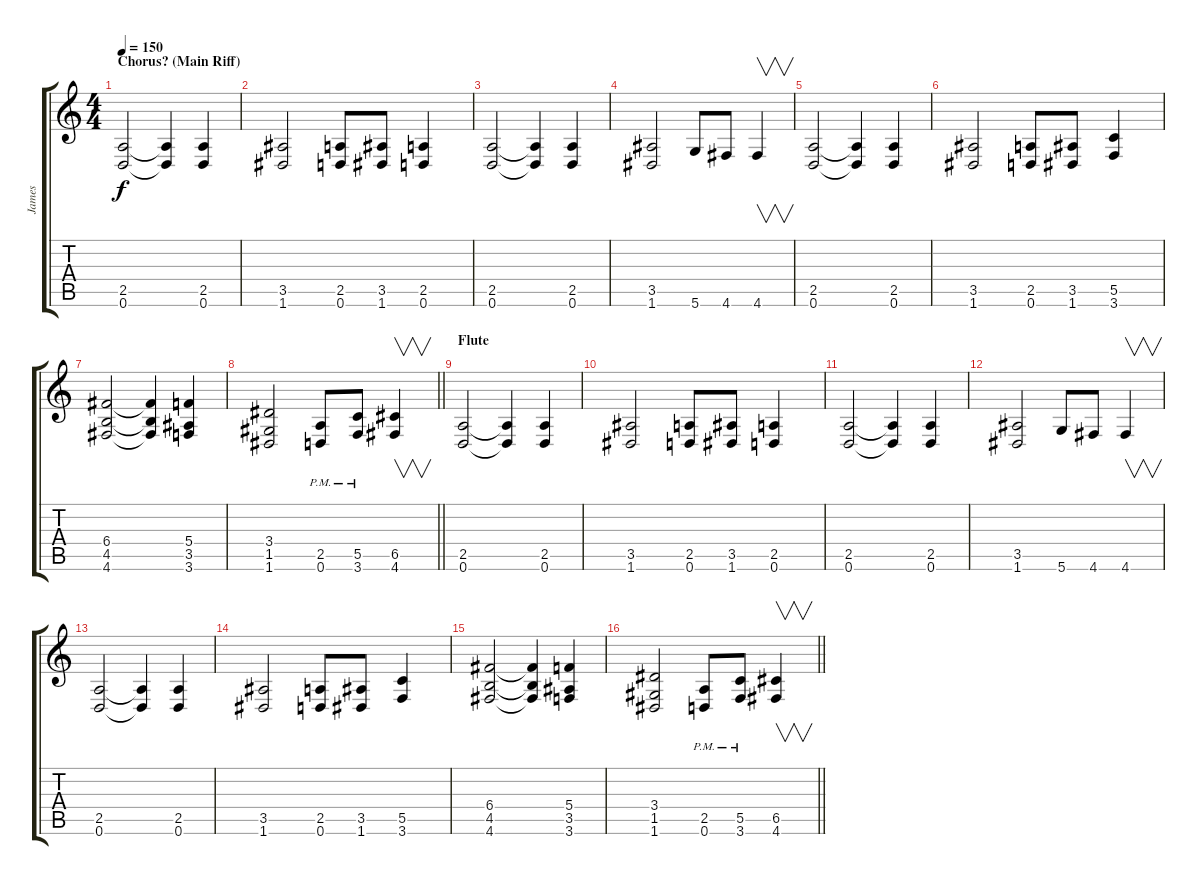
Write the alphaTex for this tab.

\track ("James" "James") {instrument distortionguitar}
\staff {score tabs}
\tuning (D4 A3 F3 C3 G2 D2) {hide}
\ts (4 4)
\section ("" "Chorus? (Main Riff)")
\tempo 150
\clef g2
\ks c
(2.5 0.6).2{dy f} (2.5{t} 0.6{t}).4 (2.5 0.6).4 |
(3.5 1.6).2 (2.5 0.6).8 (3.5 1.6).8 (2.5 0.6).4 |
(2.5 0.6).2 (2.5{t} 0.6{t}).4 (2.5 0.6).4 |
(3.5 1.6).2 5.6.8 4.6.8 4.6.4{v} |
(2.5 0.6).2 (2.5{t} 0.6{t}).4 (2.5 0.6).4 |
(3.5 1.6).2 (2.5 0.6).8 (3.5 1.6).8 (5.5 3.6).4 |
(6.4 4.5 4.6).2 (6.4{t} 4.5{t} 4.6{t}).4 (5.4 3.5 3.6).4 |
\barLineRight lightlight
(3.4 1.5 1.6).2 (2.5{pm} 0.6{pm}).8 (5.5{pm} 3.6{pm}).8 (6.5 4.6).4{v} |
\section ("" "Flute")
(2.5 0.6).2 (2.5{t} 0.6{t}).4 (2.5 0.6).4 |
(3.5 1.6).2 (2.5 0.6).8 (3.5 1.6).8 (2.5 0.6).4 |
(2.5 0.6).2 (2.5{t} 0.6{t}).4 (2.5 0.6).4 |
(3.5 1.6).2 5.6.8 4.6.8 4.6.4{v} |
(2.5 0.6).2 (2.5{t} 0.6{t}).4 (2.5 0.6).4 |
(3.5 1.6).2 (2.5 0.6).8 (3.5 1.6).8 (5.5 3.6).4 |
(6.4 4.5 4.6).2 (6.4{t} 4.5{t} 4.6{t}).4 (5.4 3.5 3.6).4 |
\barLineRight lightlight
(3.4 1.5 1.6).2 (2.5{pm} 0.6{pm}).8 (5.5{pm} 3.6{pm}).8 (6.5 4.6).4{v}
